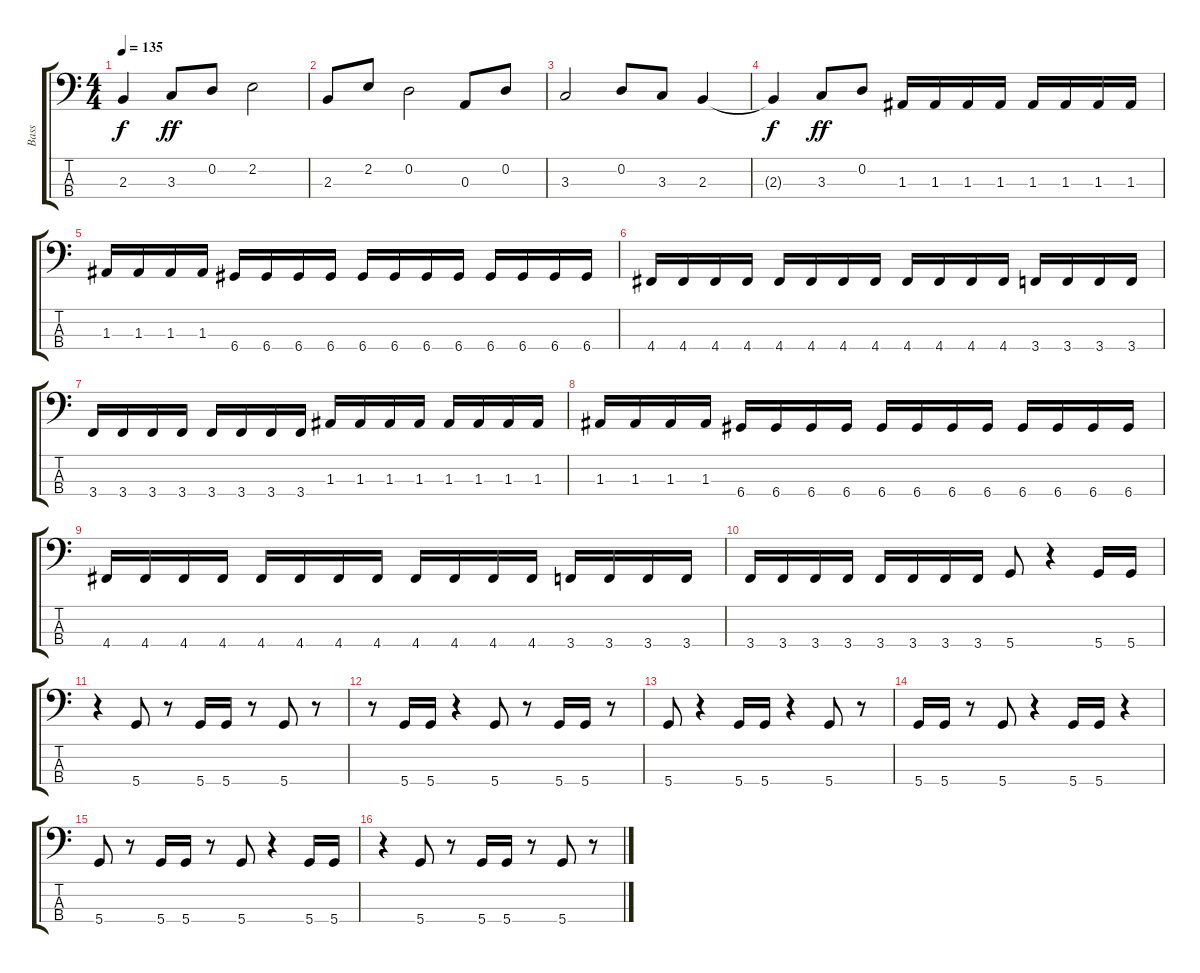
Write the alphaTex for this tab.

\track ("Bass" "Bass") {instrument electricbassfinger}
\staff {score tabs}
\tuning (G2 D2 A1 D1) {hide}
\ts (4 4)
\tempo 135
\clef f4
\ks c
2.3{t}.4{dy f} 3.3.8{dy ff} 0.2.8 2.2.2 |
2.3.8 2.2.8 0.2.2 0.3.8 0.2.8 |
3.3.2 0.2.8 3.3.8 2.3.4 |
2.3{t}.4{dy f} 3.3.8{dy ff} 0.2.8 1.3.16 1.3.16 1.3.16 1.3.16 1.3.16 1.3.16 1.3.16 1.3.16 |
1.3.16 1.3.16 1.3.16 1.3.16 6.4.16 6.4.16 6.4.16 6.4.16 6.4.16 6.4.16 6.4.16 6.4.16 6.4.16 6.4.16 6.4.16 6.4.16 |
4.4.16 4.4.16 4.4.16 4.4.16 4.4.16 4.4.16 4.4.16 4.4.16 4.4.16 4.4.16 4.4.16 4.4.16 3.4.16 3.4.16 3.4.16 3.4.16 |
3.4.16 3.4.16 3.4.16 3.4.16 3.4.16 3.4.16 3.4.16 3.4.16 1.3.16 1.3.16 1.3.16 1.3.16 1.3.16 1.3.16 1.3.16 1.3.16 |
1.3.16 1.3.16 1.3.16 1.3.16 6.4.16 6.4.16 6.4.16 6.4.16 6.4.16 6.4.16 6.4.16 6.4.16 6.4.16 6.4.16 6.4.16 6.4.16 |
4.4.16 4.4.16 4.4.16 4.4.16 4.4.16 4.4.16 4.4.16 4.4.16 4.4.16 4.4.16 4.4.16 4.4.16 3.4.16 3.4.16 3.4.16 3.4.16 |
3.4.16 3.4.16 3.4.16 3.4.16 3.4.16 3.4.16 3.4.16 3.4.16 5.4.8 r.4 5.4.16 5.4.16 |
r.4 5.4.8 r.8 5.4.16 5.4.16 r.8 5.4.8 r.8 |
r.8 5.4.16 5.4.16 r.4 5.4.8 r.8 5.4.16 5.4.16 r.8 |
5.4.8 r.4 5.4.16 5.4.16 r.4 5.4.8 r.8 |
5.4.16 5.4.16 r.8 5.4.8 r.4 5.4.16 5.4.16 r.4 |
5.4.8 r.8 5.4.16 5.4.16 r.8 5.4.8 r.4 5.4.16 5.4.16 |
r.4 5.4.8 r.8 5.4.16 5.4.16 r.8 5.4.8 r.8
